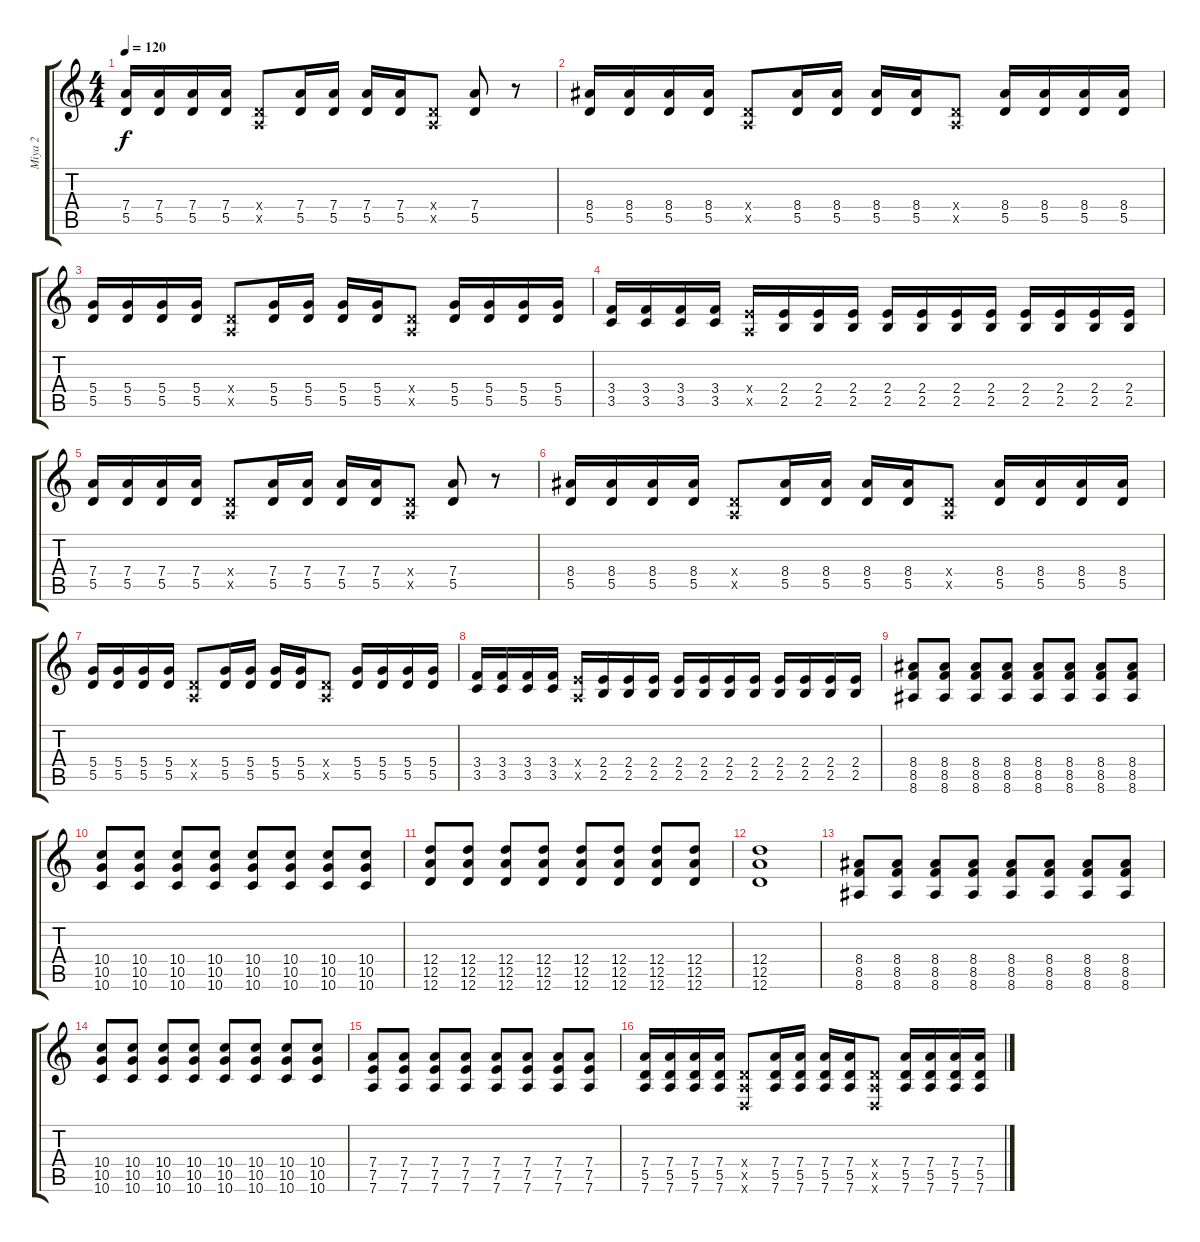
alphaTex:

\track ("Miya 2" "Miya 2") {instrument electricguitarjazz}
\staff {score tabs}
\tuning (E4 B3 G3 D3 A2 D2) {hide}
\ts (4 4)
\tempo 120
\clef g2
\ks c
(7.4 5.5).16{dy f} (7.4 5.5).16 (7.4 5.5).16 (7.4 5.5).16 (0.4{x} 0.5{x}).8 (7.4 5.5).16 (7.4 5.5).16 (7.4 5.5).16 (7.4 5.5).16 (0.4{x} 0.5{x}).8 (7.4 5.5).8 r.8 |
(8.4 5.5).16 (8.4 5.5).16 (8.4 5.5).16 (8.4 5.5).16 (0.4{x} 0.5{x}).8 (8.4 5.5).16 (8.4 5.5).16 (8.4 5.5).16 (8.4 5.5).16 (0.4{x} 0.5{x}).8 (8.4 5.5).16 (8.4 5.5).16 (8.4 5.5).16 (8.4 5.5).16 |
(5.4 5.5).16 (5.4 5.5).16 (5.4 5.5).16 (5.4 5.5).16 (0.4{x} 0.5{x}).8 (5.4 5.5).16 (5.4 5.5).16 (5.4 5.5).16 (5.4 5.5).16 (0.4{x} 0.5{x}).8 (5.4 5.5).16 (5.4 5.5).16 (5.4 5.5).16 (5.4 5.5).16 |
(3.4 3.5).16 (3.4 3.5).16 (3.4 3.5).16 (3.4 3.5).16 (2.4{x} 0.5{x}).16 (2.4 2.5).16 (2.4 2.5).16 (2.4 2.5).16 (2.4 2.5).16 (2.4 2.5).16 (2.4 2.5).16 (2.4 2.5).16 (2.4 2.5).16 (2.4 2.5).16 (2.4 2.5).16 (2.4 2.5).16 |
(7.4 5.5).16 (7.4 5.5).16 (7.4 5.5).16 (7.4 5.5).16 (0.4{x} 0.5{x}).8 (7.4 5.5).16 (7.4 5.5).16 (7.4 5.5).16 (7.4 5.5).16 (0.4{x} 0.5{x}).8 (7.4 5.5).8 r.8 |
(8.4 5.5).16 (8.4 5.5).16 (8.4 5.5).16 (8.4 5.5).16 (0.4{x} 0.5{x}).8 (8.4 5.5).16 (8.4 5.5).16 (8.4 5.5).16 (8.4 5.5).16 (0.4{x} 0.5{x}).8 (8.4 5.5).16 (8.4 5.5).16 (8.4 5.5).16 (8.4 5.5).16 |
(5.4 5.5).16 (5.4 5.5).16 (5.4 5.5).16 (5.4 5.5).16 (0.4{x} 0.5{x}).8 (5.4 5.5).16 (5.4 5.5).16 (5.4 5.5).16 (5.4 5.5).16 (0.4{x} 0.5{x}).8 (5.4 5.5).16 (5.4 5.5).16 (5.4 5.5).16 (5.4 5.5).16 |
(3.4 3.5).16 (3.4 3.5).16 (3.4 3.5).16 (3.4 3.5).16 (2.4{x} 0.5{x}).16 (2.4 2.5).16 (2.4 2.5).16 (2.4 2.5).16 (2.4 2.5).16 (2.4 2.5).16 (2.4 2.5).16 (2.4 2.5).16 (2.4 2.5).16 (2.4 2.5).16 (2.4 2.5).16 (2.4 2.5).16 |
(8.4 8.5 8.6).8{volume 10 balance 8 instrument overdrivenguitar} (8.4 8.5 8.6).8 (8.4 8.5 8.6).8 (8.4 8.5 8.6).8 (8.4 8.5 8.6).8 (8.4 8.5 8.6).8 (8.4 8.5 8.6).8 (8.4 8.5 8.6).8 |
(10.4 10.5 10.6).8 (10.4 10.5 10.6).8 (10.4 10.5 10.6).8 (10.4 10.5 10.6).8 (10.4 10.5 10.6).8 (10.4 10.5 10.6).8 (10.4 10.5 10.6).8 (10.4 10.5 10.6).8 |
(12.4 12.5 12.6).8 (12.4 12.5 12.6).8 (12.4 12.5 12.6).8 (12.4 12.5 12.6).8 (12.4 12.5 12.6).8 (12.4 12.5 12.6).8 (12.4 12.5 12.6).8 (12.4 12.5 12.6).8 |
(12.4 12.5 12.6).1 |
(8.4 8.5 8.6).8 (8.4 8.5 8.6).8 (8.4 8.5 8.6).8 (8.4 8.5 8.6).8 (8.4 8.5 8.6).8 (8.4 8.5 8.6).8 (8.4 8.5 8.6).8 (8.4 8.5 8.6).8 |
(10.4 10.5 10.6).8 (10.4 10.5 10.6).8 (10.4 10.5 10.6).8 (10.4 10.5 10.6).8 (10.4 10.5 10.6).8 (10.4 10.5 10.6).8 (10.4 10.5 10.6).8 (10.4 10.5 10.6).8 |
(7.4 7.5 7.6).8 (7.4 7.5 7.6).8 (7.4 7.5 7.6).8 (7.4 7.5 7.6).8 (7.4 7.5 7.6).8 (7.4 7.5 7.6).8 (7.4 7.5 7.6).8 (7.4 7.5 7.6).8 |
(7.4 5.5 7.6).16 (7.4 5.5 7.6).16 (7.4 5.5 7.6).16 (7.4 5.5 7.6).16 (0.4{x} 0.5{x} 0.6{x}).8 (7.4 5.5 7.6).16 (7.4 5.5 7.6).16 (7.4 5.5 7.6).16 (7.4 5.5 7.6).16 (0.4{x} 0.5{x} 0.6{x}).8 (7.4 5.5 7.6).16 (7.4 5.5 7.6).16 (7.4 5.5 7.6).16 (7.4 5.5 7.6).16
